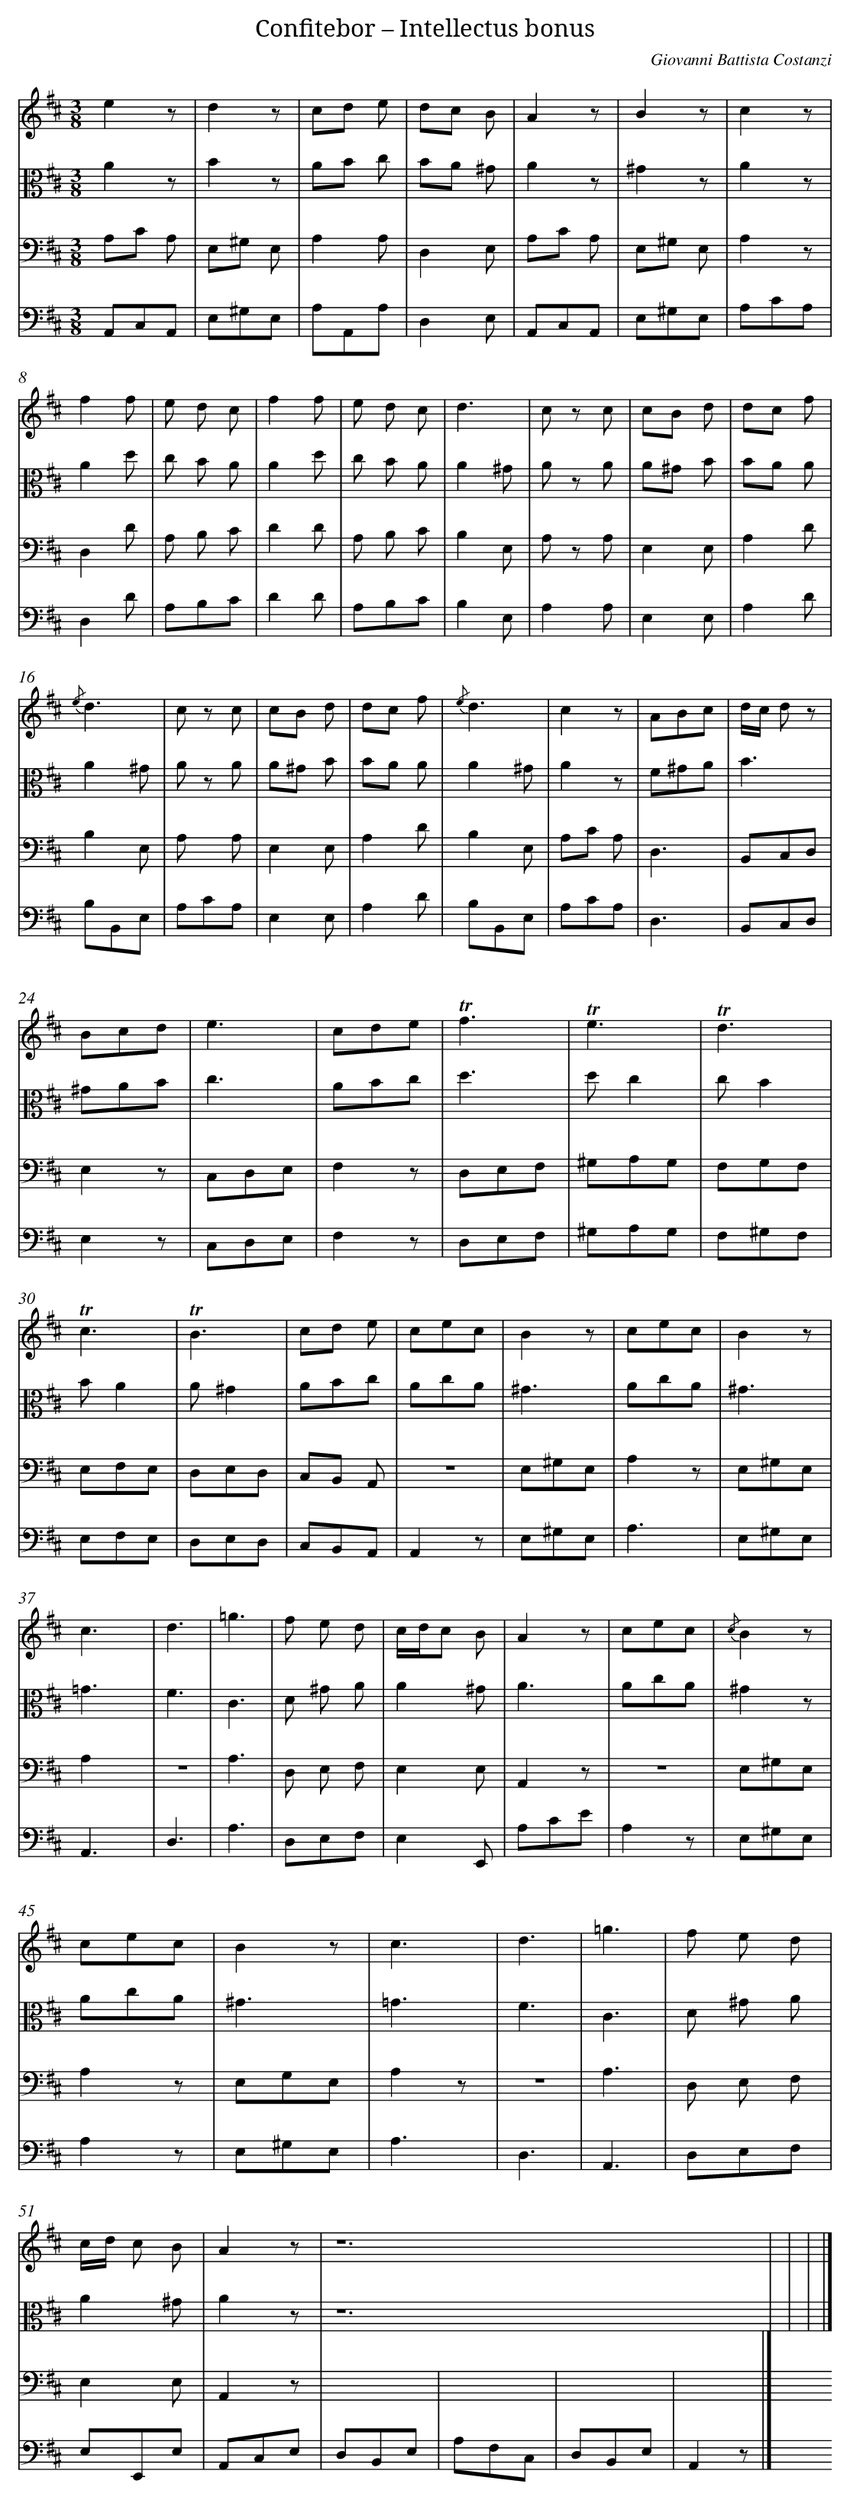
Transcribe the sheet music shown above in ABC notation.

X:1
T: Confitebor – Intellectus bonus
C: Giovanni Battista Costanzi
L: 1/8
M: 3/8
V: 1
V: 2 clef=alto
V: 3 clef=bass
V: 4
V: 5 clef=alto
V: 6 clef=tenor
V: 7 clef=bass
V: 8 clef=bass
K: D
[V:1] e2z |
[V:2] A2z |
[V:3] A,C A, |
[V:4] x3 |
[V:5] x3 |
[V:6] x3 |
[V:7] x3 |
[V:8] A,,C,A,, |
[V:1] d2z |
[V:2] B2z |
[V:3] E,^G, E, |
[V:4] x3 |
[V:5] x3 |
[V:6] x3 |
[V:7] x3 |
[V:8] E,^G,E, |
[V:1] cd e |
[V:2] AB c |
[V:3] A,2A, |
[V:4] x3 |
[V:5] x3 |
[V:6] x3 |
[V:7] x3 |
[V:8] A,A,,A, |
[V:1] dc B |
[V:2] BA ^G |
[V:3] D,2E, |
[V:4] x3 |
[V:5] x3 |
[V:6] x3 |
[V:7] x3 |
[V:8] D,2E, |
[V:1] A2z |
[V:2] A2z |
[V:3] A,C A, |
[V:4] x3 |
[V:5] x3 |
[V:6] x3 |
[V:7] x3 |
[V:8] A,,C,A,, |
[V:1] B2z |
[V:2] ^G2z |
[V:3] E,^G, E, |
[V:4] x3 |
[V:5] x3 |
[V:6] x3 |
[V:7] x3 |
[V:8] E,^G,E, |
[V:1] c2z |
[V:2] A2z |
[V:3] A,2z |
[V:4] x3 |
[V:5] x3 |
[V:6] x3 |
[V:7] x3 |
[V:8] A,CA, |
[V:1] f2f |
[V:2] A2d |
[V:3] D,2D |
[V:4] x3 |
[V:5] x3 |
[V:6] x3 |
[V:7] x3 |
[V:8] D,2D |
[V:1] e d c |
[V:2] c B A |
[V:3] A, B, C |
[V:4] x3 |
[V:5] x3 |
[V:6] x3 |
[V:7] x3 |
[V:8] A,B,C |
[V:1] f2f |
[V:2] A2d |
[V:3] D2D |
[V:4] x3 |
[V:5] x3 |
[V:6] x3 |
[V:7] x3 |
[V:8] D2D |
[V:1] e d c |
[V:2] c B A |
[V:3] A, B, C |
[V:4] x3 |
[V:5] x3 |
[V:6] x3 |
[V:7] x3 |
[V:8] A,B,C |
[V:1] d3 |
[V:2] A2^G |
[V:3] B,2E, |
[V:4] x3 |
[V:5] x3 |
[V:6] x3 |
[V:7] x3 |
[V:8] B,2E, |
[V:1] c z c |
[V:2] A z A |
[V:3] A, z A, |
[V:4] x3 |
[V:5] x3 |
[V:6] x3 |
[V:7] x3 |
[V:8] A,2A, |
[V:1] cB d |
[V:2] A^G B |
[V:3] E,2E, |
[V:4] x3 |
[V:5] x3 |
[V:6] x3 |
[V:7] x3 |
[V:8] E,2E, |
[V:1] dc f |
[V:2] BA A |
[V:3] A,2D |
[V:4] x3 |
[V:5] x3 |
[V:6] x3 |
[V:7] x3 |
[V:8] A,2D |
[V:1] {/e}d3 |
[V:2] A2^G |
[V:3] B,2E, |
[V:4] x3 |
[V:5] x3 |
[V:6] x3 |
[V:7] x3 |
[V:8] B,B,,E, |
[V:1] c z c |
[V:2] A z A |
[V:3] A, x A, |
[V:4] x3 |
[V:5] x3 |
[V:6] x3 |
[V:7] x3 |
[V:8] A,CA, |
[V:1] cB d |
[V:2] A^G B |
[V:3] E,2E, |
[V:4] x3 |
[V:5] x3 |
[V:6] x3 |
[V:7] x3 |
[V:8] E,2E, |
[V:1] dc f |
[V:2] BA A |
[V:3] A,2D |
[V:4] x3 |
[V:5] x3 |
[V:6] x3 |
[V:7] x3 |
[V:8] A,2D |
[V:1] {/e}d3 |
[V:2] A2^G |
[V:3] B,2E, |
[V:4] x3 |
[V:5] x3 |
[V:6] x3 |
[V:7] x3 |
[V:8] B,B,,E, |
[V:1] c2z |
[V:2] A2z |
[V:3] A,C A, |
[V:4] x3 |
[V:5] x3 |
[V:6] x3 |
[V:7] x3 |
[V:8] A,CA, |
[V:1] ABc |
[V:2] F^GA |
[V:3] D,3 |
[V:4] x3 |
[V:5] x3 |
[V:6] x3 |
[V:7] x3 |
[V:8] D,3 |
[V:1] d/c/ d z |
[V:2] B3 |
[V:3] B,,C,D, |
[V:4] x3 |
[V:5] x3 |
[V:6] x3 |
[V:7] x3 |
[V:8] B,,C,D, |
[V:1] Bcd |
[V:2] ^GAB |
[V:3] E,2z |
[V:4] x3 |
[V:5] x3 |
[V:6] x3 |
[V:7] x3 |
[V:8] E,2z |
[V:1] e3 |
[V:2] c3 |
[V:3] C,D,E, |
[V:4] x3 |
[V:5] x3 |
[V:6] x3 |
[V:7] x3 |
[V:8] C,D,E, |
[V:1] cde |
[V:2] ABc |
[V:3] F,2z |
[V:4] x3 |
[V:5] x3 |
[V:6] x3 |
[V:7] x3 |
[V:8] F,2z |
[V:1] !trill!f3 |
[V:2] d3 |
[V:3] D,E,F, |
[V:4] x3 |
[V:5] x3 |
[V:6] x3 |
[V:7] x3 |
[V:8] D,E,F, |
[V:1] !trill!e3 |
[V:2] dc2 |
[V:3] ^G,A,G, |
[V:4] x3 |
[V:5] x3 |
[V:6] x3 |
[V:7] x3 |
[V:8] ^G,A,G, |
[V:1] !trill!d3 |
[V:2] cB2 |
[V:3] F,G,F, |
[V:4] x3 |
[V:5] x3 |
[V:6] x3 |
[V:7] x3 |
[V:8] F,^G,F, |
[V:1] !trill!c3 |
[V:2] BA2 |
[V:3] E,F,E, |
[V:4] x3 |
[V:5] x3 |
[V:6] x3 |
[V:7] x3 |
[V:8] E,F,E, |
[V:1] !trill!B3 |
[V:2] A^G2 |
[V:3] D,E,D, |
[V:4] x3 |
[V:5] x3 |
[V:6] x3 |
[V:7] x3 |
[V:8] D,E,D, |
[V:1] cd e |
[V:2] ABc |
[V:3] C,B,, A,, |
[V:4] x3 |
[V:5] x3 |
[V:6] x3 |
[V:7] x3 |
[V:8] C,B,,A,, |
[V:1] cec |
[V:2] AcA |
[V:3] z3 |
[V:4] x3 |
[V:5] x3 |
[V:6] x3 |
[V:7] x3 |
[V:8] A,,2z |
[V:1] B2z |
[V:2] ^G3 |
[V:3] E,^G,E, |
[V:4] x3 |
[V:5] x3 |
[V:6] x3 |
[V:7] x3 |
[V:8] E,^G,E, |
[V:1] cec |
[V:2] AcA |
[V:3] A,2z |
[V:4] x3 |
[V:5] x3 |
[V:6] x3 |
[V:7] x3 |
[V:8] A,3 |
[V:1] B2z |
[V:2] ^G3 |
[V:3] E,^G,E, |
[V:4] x3 |
[V:5] x3 |
[V:6] x3 |
[V:7] x3 |
[V:8] E,^G,E, |
[V:1] c3 |
[V:2] =G3 |
[V:3] A,2x |
[V:4] x3 |
[V:5] x3 |
[V:6] x3 |
[V:7] x3 |
[V:8] A,,3 |
[V:1] d3 |
[V:2] F3 |
[V:3] z3 |
[V:4] x3 |
[V:5] x3 |
[V:6] x3 |
[V:7] x3 |
[V:8] D,3 |
[V:1] =g3 |
[V:2] C3 |
[V:3] A,3 |
[V:4] x3 |
[V:5] x3 |
[V:6] x3 |
[V:7] x3 |
[V:8] A,3 |
[V:1] f e d |
[V:2] D ^G A |
[V:3] D, E, F, |
[V:4] x3 |
[V:5] x3 |
[V:6] x3 |
[V:7] x3 |
[V:8] D,E,F, |
[V:1] c/d/c B |
[V:2] A2^G |
[V:3] E,2E, |
[V:4] x3 |
[V:5] x3 |
[V:6] x3 |
[V:7] x3 |
[V:8] E,2E,, |
[V:1] A2z |
[V:2] A3 |
[V:3] A,,2z |
[V:4] x3 |
[V:5] x3 |
[V:6] x3 |
[V:7] x3 |
[V:8] A,CE |
[V:1] cec |
[V:2] AcA |
[V:3] z3 |
[V:4] x2x |
[V:5] x2x |
[V:6] x2x |
[V:7] x2x |
[V:8] A,2z |
[V:1] {/c}B2z |
[V:2] ^G2z |
[V:3] E,^G,E, |
[V:4] x3 |
[V:5] x3 |
[V:6] x3 |
[V:7] x3 |
[V:8] E,^G,E, |
[V:1] cec |
[V:2] AcA |
[V:3] A,2z |
[V:4] x3 |
[V:5] x3 |
[V:6] x3 |
[V:7] x3 |
[V:8] A,2z |
[V:1] B2z |
[V:2] ^G3 |
[V:3] E,G,E, |
[V:4] x3 |
[V:5] x3 |
[V:6] x3 |
[V:7] x3 |
[V:8] E,^G,E, |
[V:1] c3 |
[V:2] =G3 |
[V:3] A,2z |
[V:4] x3 |
[V:5] x3 |
[V:6] x3 |
[V:7] x3 |
[V:8] A,3 |
[V:1] d3 |
[V:2] F3 |
[V:3] z3 |
[V:4] x3 |
[V:5] x3 |
[V:6] x3 |
[V:7] x3 |
[V:8] D,3 |
[V:1] =g3 |
[V:2] C3 |
[V:3] A,3 |
[V:4] x3 |
[V:5] x3 |
[V:6] x3 |
[V:7] x3 |
[V:8] A,,3 |
[V:1] f e d |
[V:2] D ^G A |
[V:3] D, E, F, |
[V:4] x3 |
[V:5] x3 |
[V:6] x3 |
[V:7] x3 |
[V:8] D,E,F, |
[V:1] c/d/ c B |
[V:2] A2^G |
[V:3] E,2E, |
[V:4] x3 |
[V:5] x3 |
[V:6] x3 |
[V:7] x3 |
[V:8] E,E,,E, |
[V:1] A2z |
[V:2] A2z |
[V:3] A,,2z |
[V:4] x3 |
[V:5] x3 |
[V:6] x3 |
[V:7] x3 |
[V:8] A,,C,E, |
[V:1] z12 |
[V:2] z12 |
[V:3] x3 |
[V:4] x3 |
[V:5] x3 |
[V:6] x3 |
[V:7] x3 |
[V:8] D,B,,E, |
[V:1]  |
[V:2]  |
[V:3] x3 |
[V:4] x3 |
[V:5] x3 |
[V:6] x3 |
[V:7] x3 |
[V:8] A,F,C, |
[V:1]  |
[V:2]  |
[V:3] x3 |
[V:4] x3 |
[V:5] x3 |
[V:6] x3 |
[V:7] x3 |
[V:8] D,B,,E, |
[V:1]  |]
[V:2]  |]
[V:3] x3 |]
[V:4] x3 |]
[V:5] x3 |]
[V:6] x3 |]
[V:7] x3 |]
[V:8] A,,2z |]
